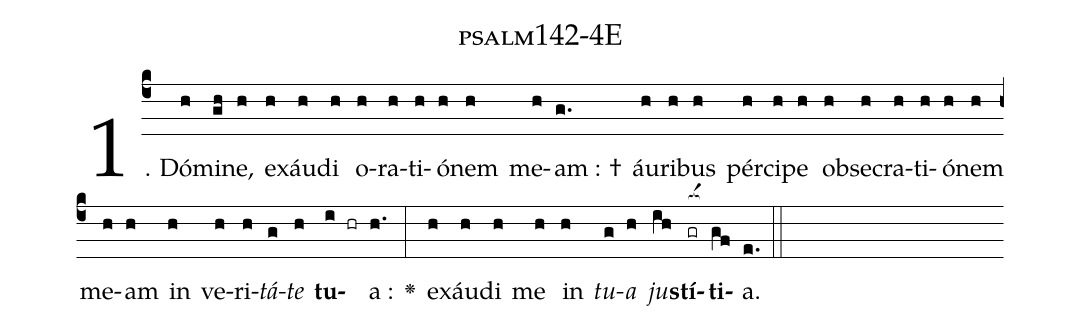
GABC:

name: psalm142-4E;
%%
(c4)1. D{ó}(h)mi(gh)ne,(h) ex(h)áu(h)di(h) o(h)ra(h)ti(h)ó(h)nem(h) me(h)am : †(g.) áu(h)ri(h)bus(h) pér(h)ci(h)pe(h) obs(h)e(h)cra(h)ti(h)ó(h)nem(h) me(h)am(h) in(h) ve(h)<nlba>ri(h)<i>tá</i>(g)<i>te</i>(h) <b>tu</b>(i hr)a</nlba> :(h.) <v>\greheightstar</v>(:) ex(h)áu(h)di(h) me(h) in(h) <i>tu</i>(g)<i>a</i>(h) <i>ju</i>(ih)<b>stí</b>(gr[ocba:1{])<b>ti</b>(gf[ocba:0}])a.(e.) (::)
